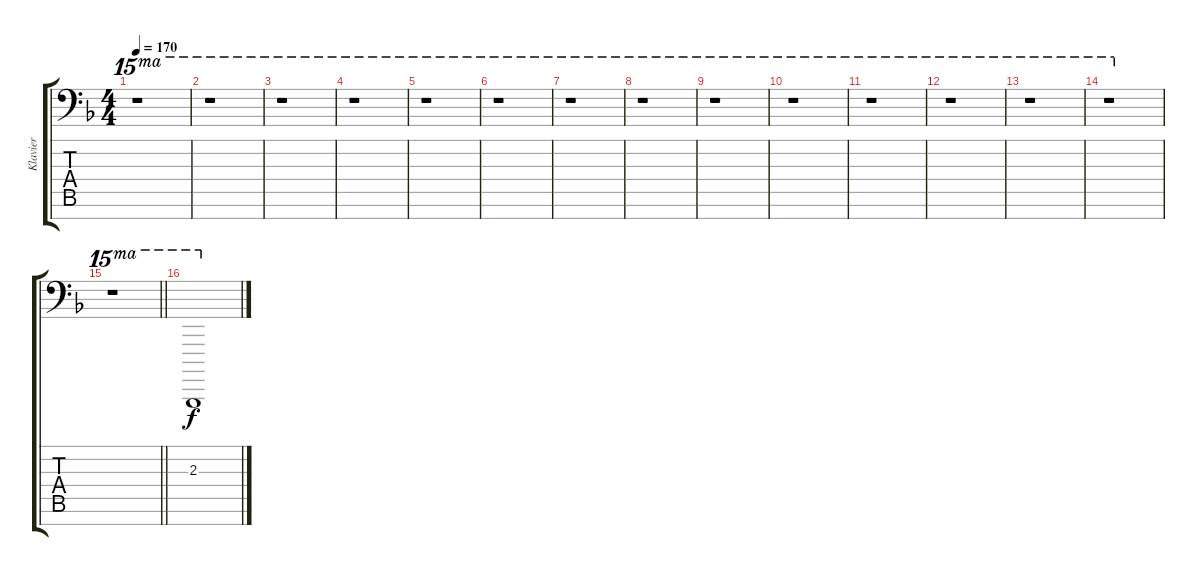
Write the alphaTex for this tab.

\track ("Klavier" "Klavier") {instrument electricgrandpiano}
\staff {score tabs}
\tuning (F2 C2 Ab1 Eb1 Bb0 F0 C0) {hide}
\ts (4 4)
\tempo 170
\clef f4
\ks f
r.1{ot 15ma dy f} |
r.1{ot 15ma} |
r.1{ot 15ma} |
r.1{ot 15ma} |
r.1{ot 15ma} |
r.1{ot 15ma} |
r.1{ot 15ma} |
r.1{ot 15ma} |
r.1{ot 15ma} |
r.1{ot 15ma} |
r.1{ot 15ma} |
r.1{ot 15ma} |
r.1{ot 15ma} |
r.1{ot 15ma} |
\barLineRight lightlight
r.1{ot 15ma} |
2.3.1{ot 15ma}
